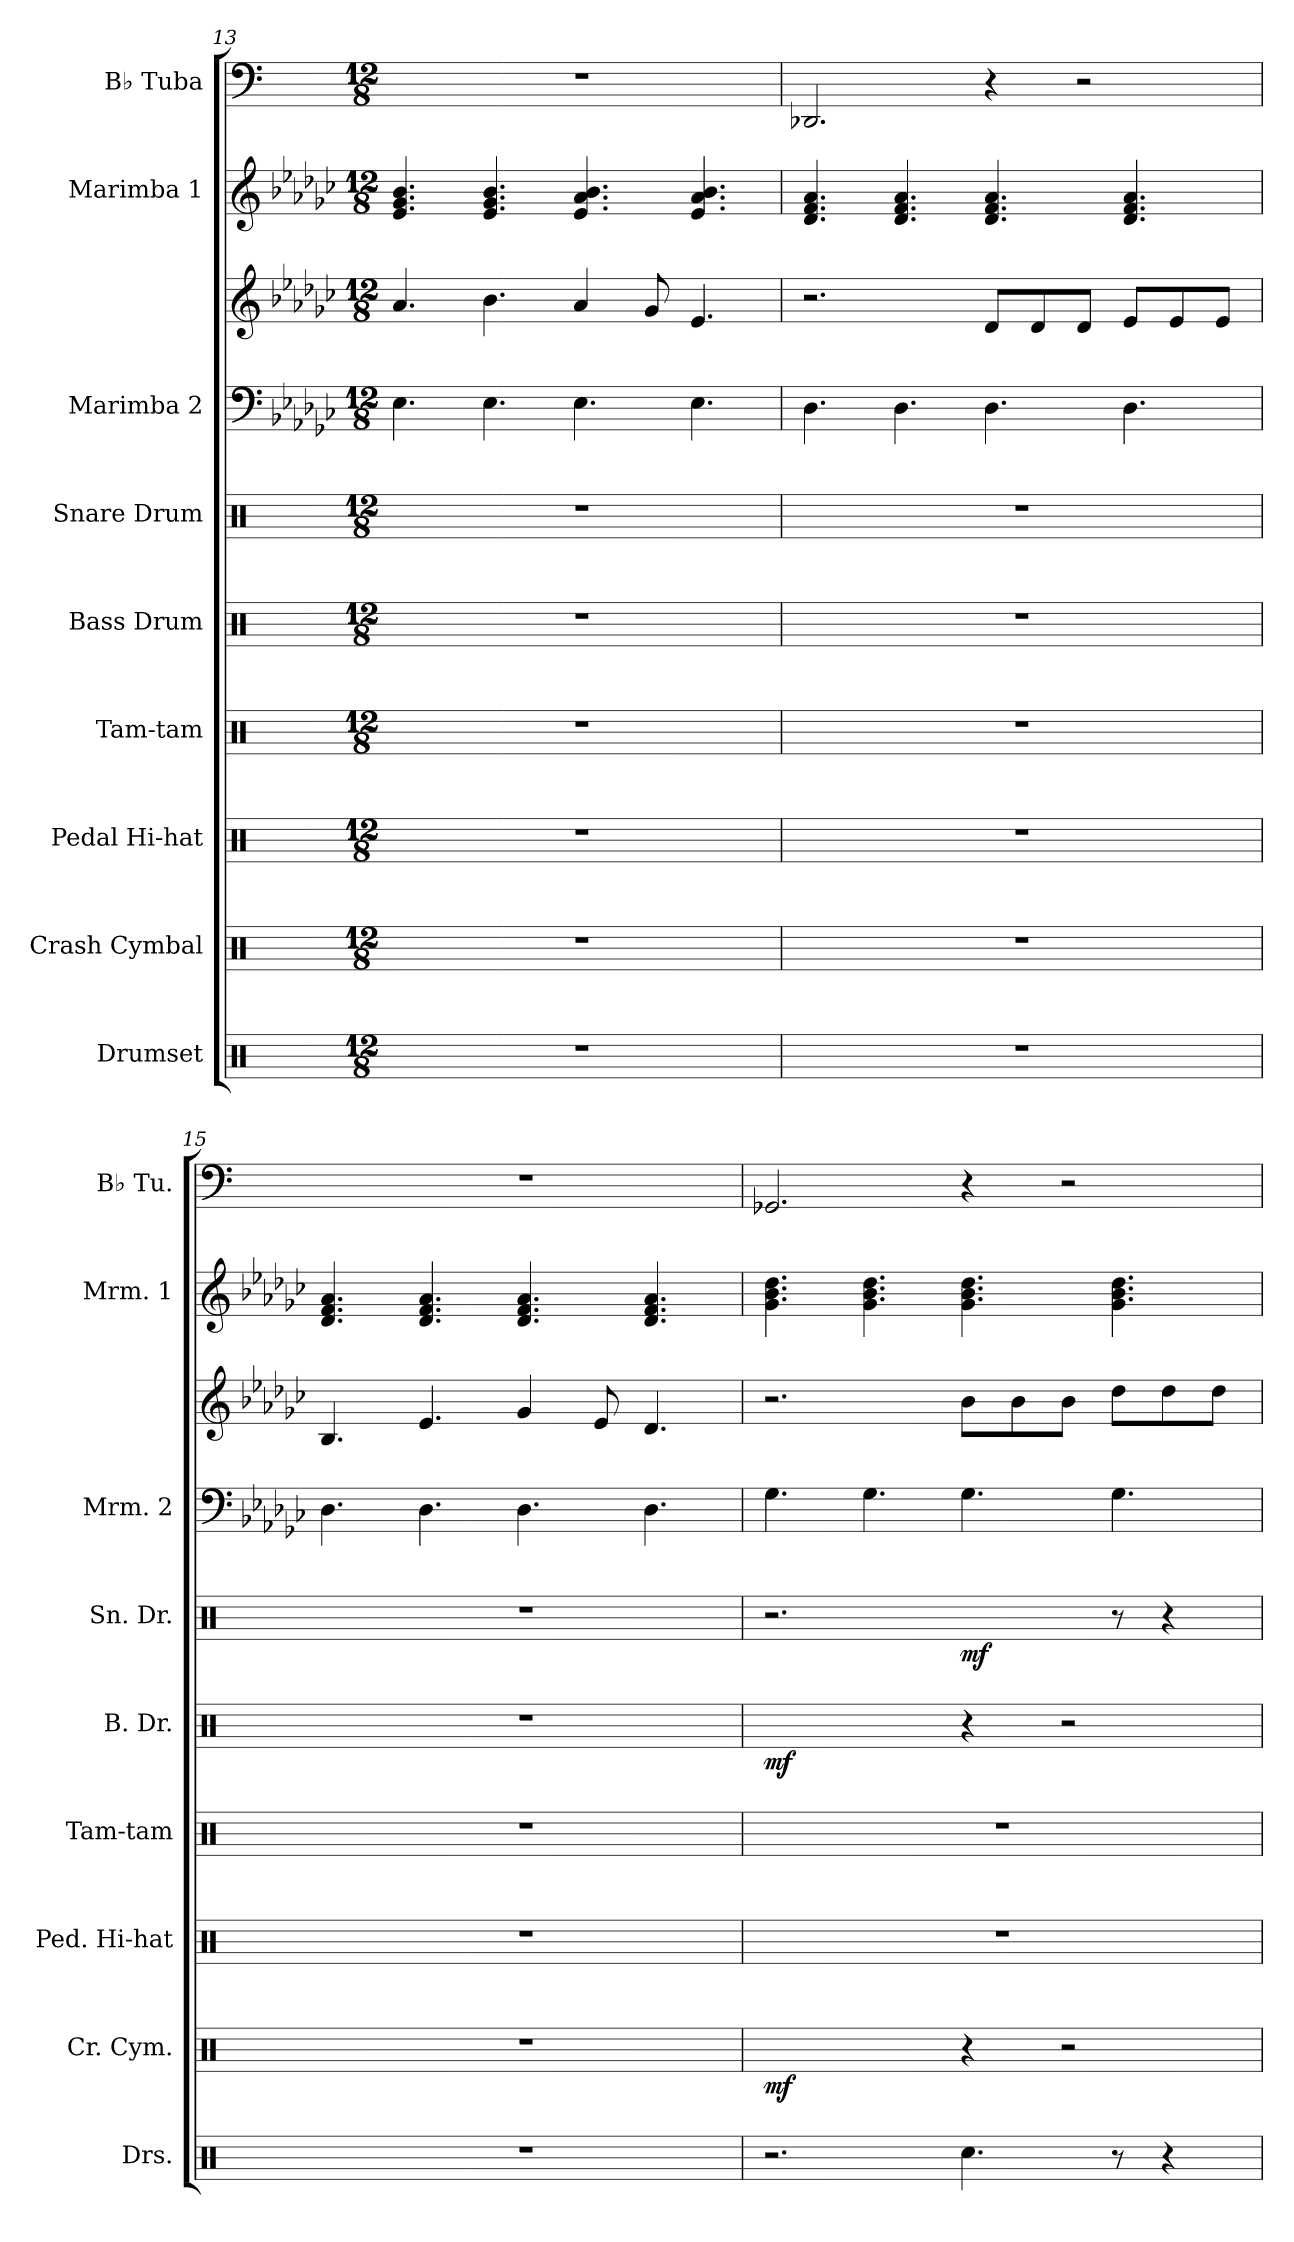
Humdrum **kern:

**kern	**kern	**dynam	**kern	**kern	**kern	**dynam	**kern	**dynam	**kern	**kern	**kern	**kern
*part9	*part8	*part8	*part7	*part6	*part5	*part5	*part4	*part4	*part3	*part3	*part2	*part1
*staff10	*staff9	*staff9	*staff8	*staff7	*staff6	*staff6	*staff5	*staff5	*staff4	*staff3	*staff2	*staff1
*I"Drumset	*I"Crash Cymbal	*	*I"Pedal Hi-hat	*I"Tam-tam	*I"Bass Drum	*	*I"Snare Drum	*	*I"Marimba 2	*	*I"Marimba 1	*I"B♭ Tuba
*I'Drs.	*I'Cr. Cym.	*	*I'Ped. Hi-hat	*I'Tam-tam	*I'B. Dr.	*	*I'Sn. Dr.	*	*I'Mrm. 2	*	*I'Mrm. 1	*I'B♭ Tu.
*clefX	*clefX	*	*clefX	*clefX	*clefX	*	*clefX	*	*clefF4	*clefG2	*clefG2	*clefF4
*k[]	*k[]	*	*k[]	*k[]	*k[]	*	*k[]	*	*k[b-e-a-d-g-c-]	*k[b-e-a-d-g-c-]	*k[b-e-a-d-g-c-]	*k[]
*C:	*C:	*	*C:	*C:	*C:	*	*C:	*	*G-:	*G-:	*G-:	*C:
*M12/8	*M12/8	*	*M12/8	*M12/8	*M12/8	*	*M12/8	*	*M12/8	*M12/8	*M12/8	*M12/8
=13	=13	=13	=13	=13	=13	=13	=13	=13	=13	=13	=13	=13
1.r	1.r	.	1.r	1.r	1.r	.	1.r	.	4.E-\	4.a-/	4.e-/ 4.g-/ 4.b-/	1.r
.	.	.	.	.	.	.	.	.	4.E-\	4.b-\	4.e-/ 4.g-/ 4.b-/	.
.	.	.	.	.	.	.	.	.	4.E-\	4a-/	4.e-/ 4.a-/ 4.b-/	.
.	.	.	.	.	.	.	.	.	.	8g-/	.	.
.	.	.	.	.	.	.	.	.	4.E-\	4.e-/	4.e-/ 4.a-/ 4.b-/	.
!!LO:PB:g=z
=14	=14	=14	=14	=14	=14	=14	=14	=14	=14	=14	=14	=14
1.r	1.r	.	1.r	1.r	1.r	.	1.r	.	4.D-\	2.r	4.d-/ 4.f/ 4.a-/	2.DD-X/
.	.	.	.	.	.	.	.	.	4.D-\	.	4.d-/ 4.f/ 4.a-/	.
.	.	.	.	.	.	.	.	.	4.D-\	8d-/L	4.d-/ 4.f/ 4.a-/	4r
.	.	.	.	.	.	.	.	.	.	8d-/	.	.
.	.	.	.	.	.	.	.	.	.	8d-/J	.	2r
.	.	.	.	.	.	.	.	.	4.D-\	8e-/L	4.d-/ 4.f/ 4.a-/	.
.	.	.	.	.	.	.	.	.	.	8e-/	.	.
.	.	.	.	.	.	.	.	.	.	8e-/J	.	.
=15	=15	=15	=15	=15	=15	=15	=15	=15	=15	=15	=15	=15
1.r	1.r	.	1.r	1.r	1.r	.	1.r	.	4.D-\	4.B-/	4.d-/ 4.f/ 4.a-/	1.r
.	.	.	.	.	.	.	.	.	4.D-\	4.e-/	4.d-/ 4.f/ 4.a-/	.
.	.	.	.	.	.	.	.	.	4.D-\	4g-/	4.d-/ 4.f/ 4.a-/	.
.	.	.	.	.	.	.	.	.	.	8e-/	.	.
.	.	.	.	.	.	.	.	.	4.D-\	4.d-/	4.d-/ 4.f/ 4.a-/	.
=16	=16	=16	=16	=16	=16	=16	=16	=16	=16	=16	=16	=16
!	!	!LO:DY:b	!	!	!	!LO:DY:b	!	!	!	!	!	!
2.r	2.R\	mf	1.r	1.r	2.R\	mf	2.r	.	4.G-\	2.r	4.g-\ 4.b-\ 4.dd-\	2.GG-X/
.	.	.	.	.	.	.	.	.	4.G-\	.	4.g-\ 4.b-\ 4.dd-\	.
!	!	!	!	!	!	!	!	!LO:DY:b	!	!	!	!
4.Rcc\	4r	.	.	.	4r	.	4.R\	mf	4.G-\	8b-\L	4.g-\ 4.b-\ 4.dd-\	4r
.	.	.	.	.	.	.	.	.	.	8b-\	.	.
.	2r	.	.	.	2r	.	.	.	.	8b-\J	.	2r
8r	.	.	.	.	.	.	8r	.	4.G-\	8dd-\L	4.g-\ 4.b-\ 4.dd-\	.
4r	.	.	.	.	.	.	4r	.	.	8dd-\	.	.
.	.	.	.	.	.	.	.	.	.	8dd-\J	.	.
=	=	=	=	=	=	=	=	=	=	=	=	=
*-	*-	*-	*-	*-	*-	*-	*-	*-	*-	*-	*-	*-
